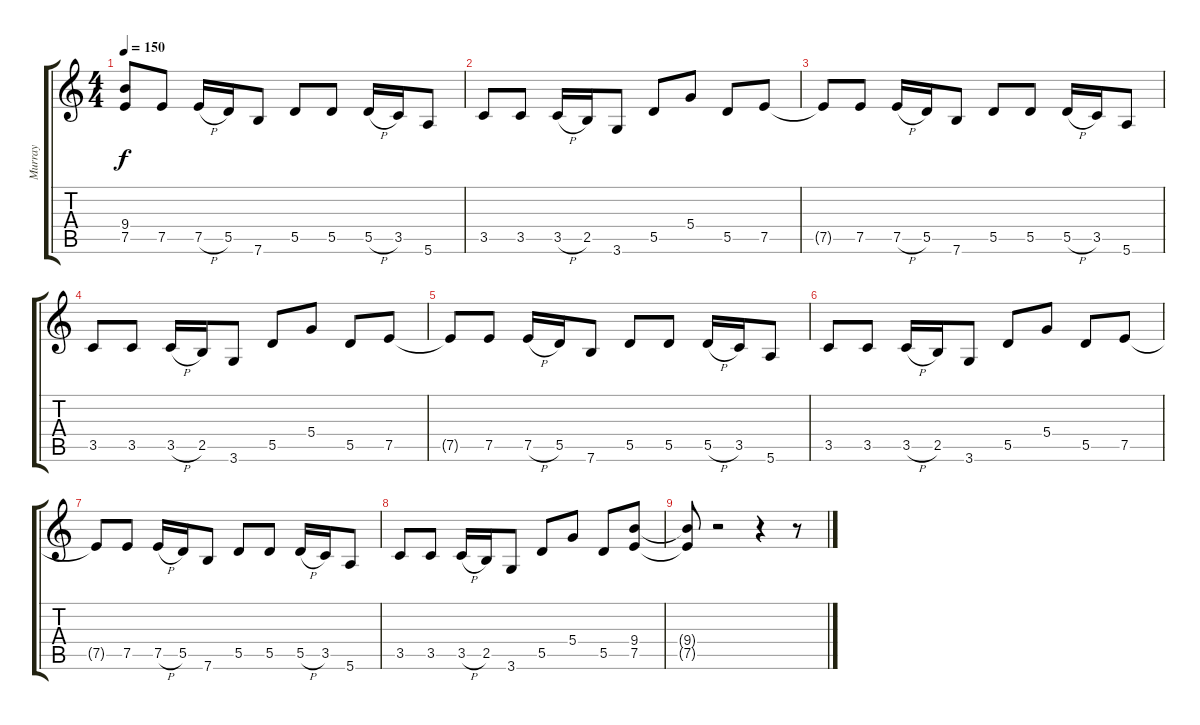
\track ("Murray" "Murray") {instrument distortionguitar}
\staff {score tabs}
\tuning (E4 B3 G3 D3 A2 E2) {hide}
\ts (4 4)
\tempo 150
\clef g2
\ks c
(9.4{t} 7.5{t}).8{dy f} 7.5.8 7.5{h}.16 5.5.16 7.6.8 5.5.8 5.5.8 5.5{h}.16 3.5.16 5.6.8 |
3.5.8 3.5.8 3.5{h}.16 2.5.16 3.6.8 5.5.8 5.4.8 5.5.8 7.5.8 |
7.5{t}.8 7.5.8 7.5{h}.16 5.5.16 7.6.8 5.5.8 5.5.8 5.5{h}.16 3.5.16 5.6.8 |
3.5.8 3.5.8 3.5{h}.16 2.5.16 3.6.8 5.5.8 5.4.8 5.5.8 7.5.8 |
7.5{t}.8 7.5.8 7.5{h}.16 5.5.16 7.6.8 5.5.8 5.5.8 5.5{h}.16 3.5.16 5.6.8 |
3.5.8 3.5.8 3.5{h}.16 2.5.16 3.6.8 5.5.8 5.4.8 5.5.8 7.5.8 |
7.5{t}.8 7.5.8 7.5{h}.16 5.5.16 7.6.8 5.5.8 5.5.8 5.5{h}.16 3.5.16 5.6.8 |
3.5.8 3.5.8 3.5{h}.16 2.5.16 3.6.8 5.5.8 5.4.8 5.5.8 (9.4 7.5).8 |
(9.4{t} 7.5{t}).8 r.2 r.4 r.8
